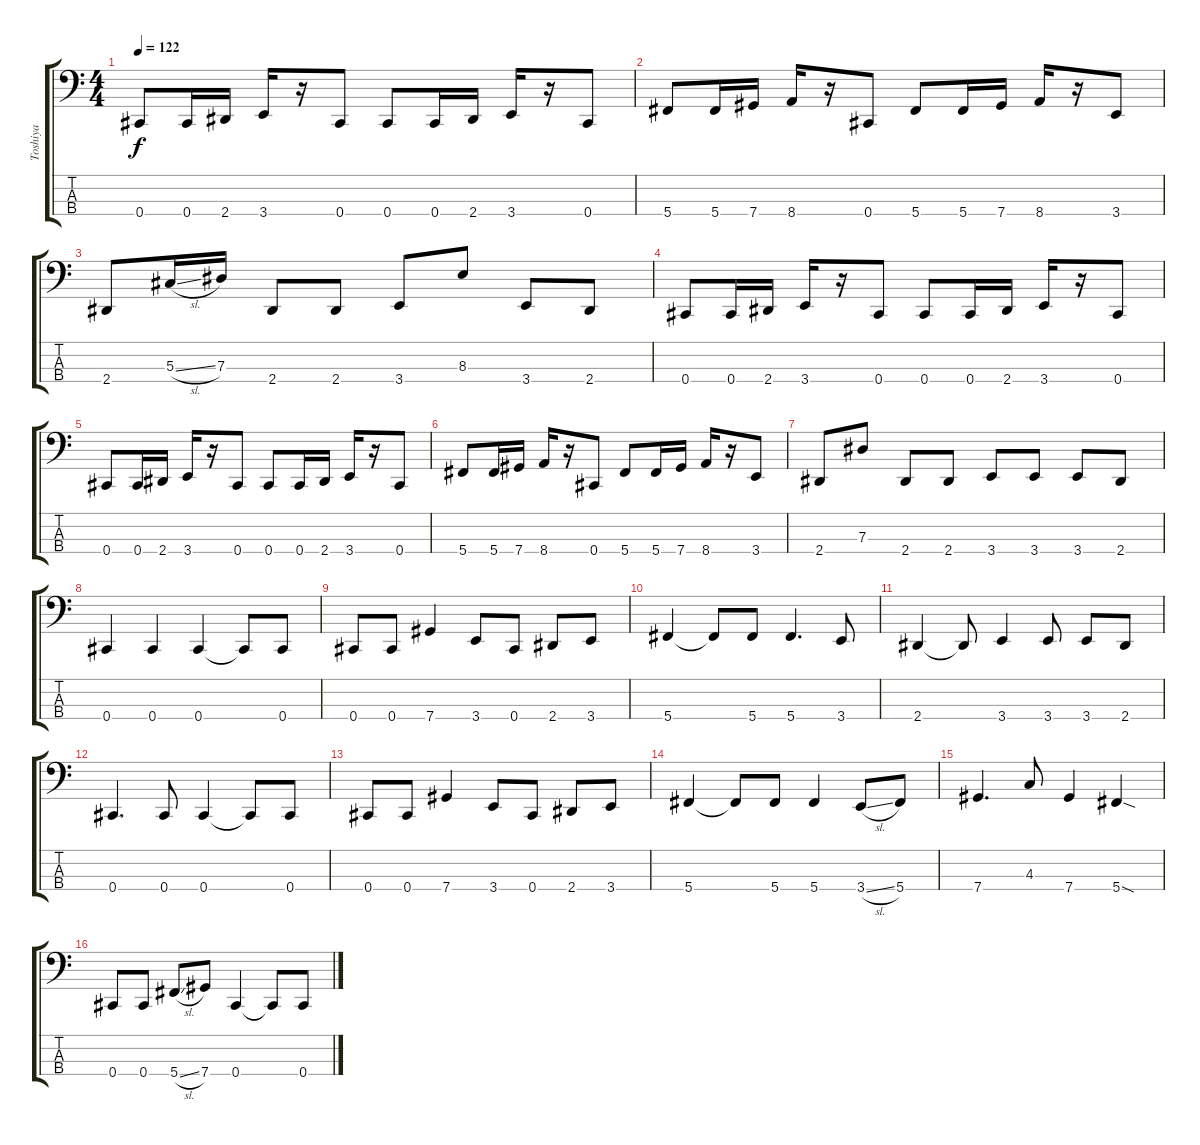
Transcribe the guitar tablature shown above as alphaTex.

\track ("Toshiya" "Toshiya") {instrument electricbasspick}
\staff {score tabs}
\tuning (Gb2 Db2 Ab1 Db1) {hide}
\ts (4 4)
\tempo 122
\clef f4
\ks c
0.4.8{dy f} 0.4.16 2.4.16 3.4.16 r.16 0.4.8 0.4.8 0.4.16 2.4.16 3.4.16 r.16 0.4.8 |
5.4.8 5.4.16 7.4.16 8.4.16 r.16 0.4.8 5.4.8 5.4.16 7.4.16 8.4.16 r.16 3.4.8 |
2.4.8 5.3{sl}.16 7.3.16 2.4.8 2.4.8 3.4.8 8.3.8 3.4.8 2.4.8 |
0.4.8 0.4.16 2.4.16 3.4.16 r.16 0.4.8 0.4.8 0.4.16 2.4.16 3.4.16 r.16 0.4.8 |
0.4.8 0.4.16 2.4.16 3.4.16 r.16 0.4.8 0.4.8 0.4.16 2.4.16 3.4.16 r.16 0.4.8 |
5.4.8 5.4.16 7.4.16 8.4.16 r.16 0.4.8 5.4.8 5.4.16 7.4.16 8.4.16 r.16 3.4.8 |
2.4.8 7.3.8 2.4.8 2.4.8 3.4.8 3.4.8 3.4.8 2.4.8 |
0.4.4 0.4.4 0.4.4 0.4{t}.8 0.4.8 |
0.4.8 0.4.8 7.4.4 3.4.8 0.4.8 2.4.8 3.4.8 |
5.4.4 5.4{t}.8 5.4.8 5.4.4{d} 3.4.8 |
2.4.4 2.4{t}.8 3.4.4 3.4.8 3.4.8 2.4.8 |
0.4.4{d} 0.4.8 0.4.4 0.4{t}.8 0.4.8 |
0.4.8 0.4.8 7.4.4 3.4.8 0.4.8 2.4.8 3.4.8 |
5.4.4 5.4{t}.8 5.4.8 5.4.4 3.4{sl}.8 5.4.8 |
7.4.4{d} 4.3.8 7.4.4 5.4{sod}.4 |
0.4.8 0.4.8 5.4{sl}.8 7.4.8 0.4.4 0.4{t}.8 0.4.8
